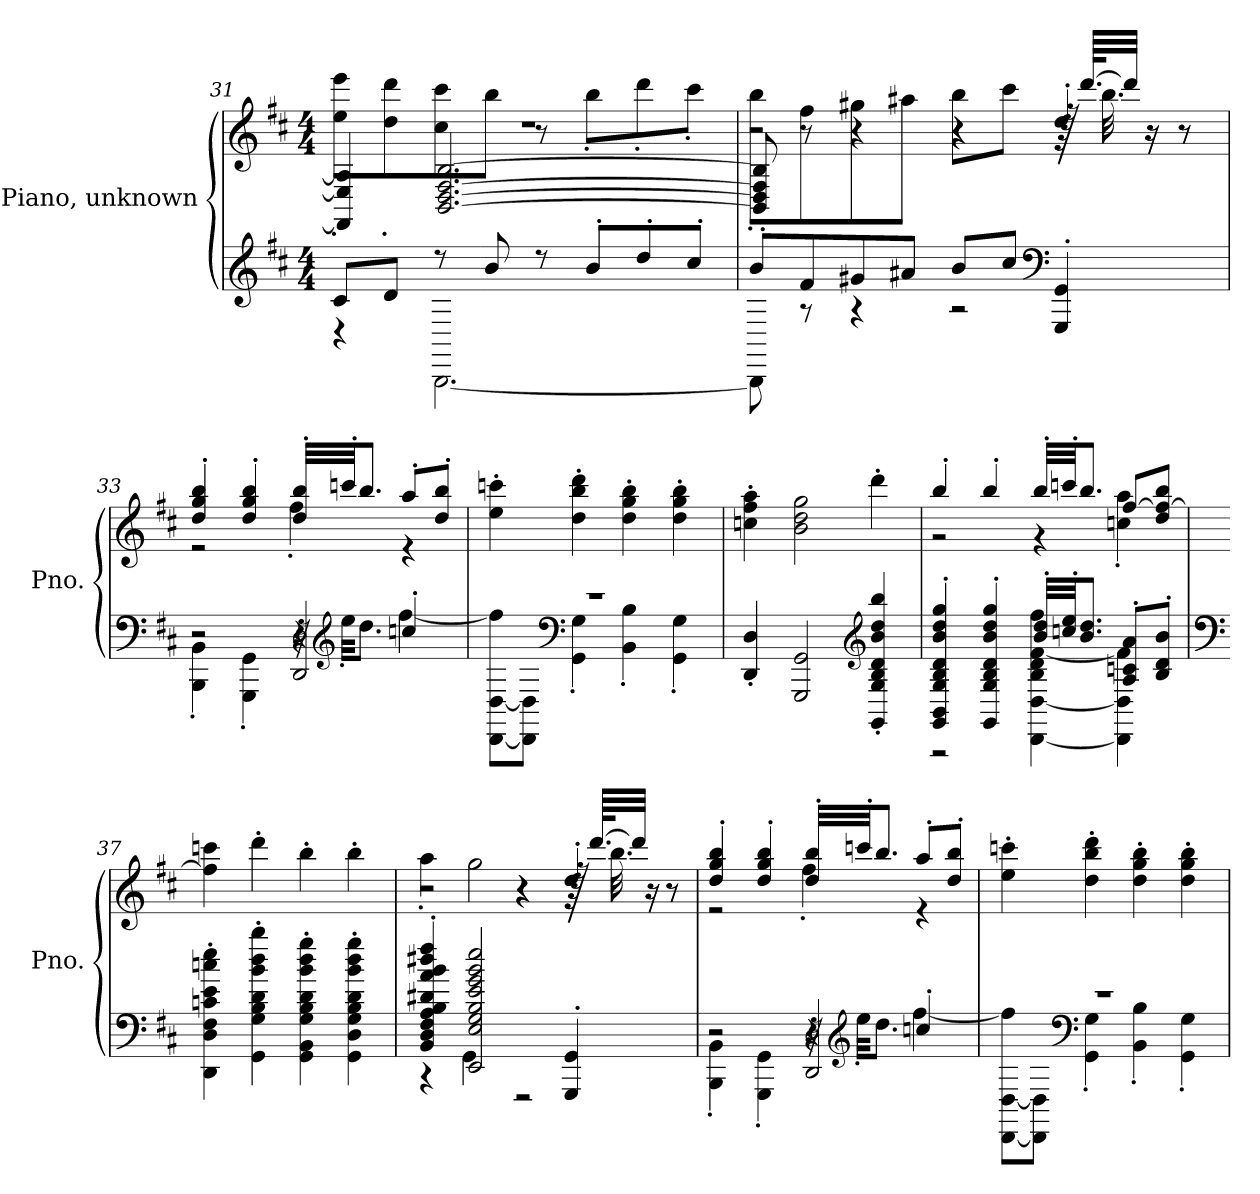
**kern	**kern
*part1	*part1
*staff2	*staff1
*I"Piano, unknown	*
*I'Pno.	*
*clefG2	*clefG2
*k[f#c#]	*k[f#c#]
*M4/4	*M4/4
=31	=31
*^	*^
*	*	*	*^
8c#/L	4r	1r	8ee\' 8eee\'L	4FF#/] 4E/] 4A#/]
8d/J	.	.	8dd\' 8ddd\'	.
8r	[2.BBB\	.	8cc#\ 8ccc#\	[2.BB/ [2.D/ [2.F#/ [2.B/
8b/	.	.	8bb\J	.
8r	.	.	8r	.
8b'/L	.	.	8bb'\L	.
8dd'/	.	.	8ddd'\	.
8cc#'/J	.	.	8ccc#'\J	.
!!LO:LB:g=z	!!	!!
=32	=32	=32	=32	=32
8b'/L	8BBB\]	2r	8bb'\L	8BB/] 8D/] 8F#/] 8B/]
8f#/	8r	.	8ff#\	8r
8g#X/	4r	.	8gg#X\	4r
8a#X/J	.	.	8aa#X\J	.
8b/L	2r	4r	8bb\L	4r
8cc#/J	.	.	8ccc#\J	.
*clefF4	*	*	*	*
4GGG/' 4GG/'	.	128r	64r	4dd'/
.	.	[64.ddd/KLLL	.	.
.	.	.	32.bb\	.
.	.	32ddd/JJJ]	.	.
.	.	16r	16r	.
.	.	8r	8r	.
*	*	*	*v	*v
=33	=33	=33	=33
*	*^	*	*
2r	4BBB\' 4BB\'	2r	4dd/' 4gg/' 4bb/'	2r
.	4GGG\' 4GG\'	.	4dd/' 4gg/' 4bb/'	.
4r	32r	2DD/ 2D/	32dd/' 32bb/'LLL	4ff#'\
*clefG2	*	*	*	*
.	32ee'\KKL	.	32cccn'/JJ	.
.	8.dd\J	.	8.bb/J	.
4ccn'/	[4ff#\	.	8aa'/L	4r
.	.	.	8dd/' 8bb/'J	.
*	*v	*v	*	*
*	*	*v	*v
=34	=34	=34
1r	[8DD\ [8D\ 8ff#\]L	4ee\' 4cccn\'
.	8DD\] 8D\]J	.
*clefF4	*	*
.	4GG\' 4G\'	4dd\' 4bb\' 4ddd\'
.	4BB\' 4B\'	4dd\' 4gg\' 4bb\'
.	4GG\' 4G\'	4dd\' 4gg\' 4bb\'
*v	*v	*
!!LO:LB:g=z
=35	=35
4DD/' 4D/'	4ccn\' 4ff#\' 4aa\'
2GGG/ 2GG/	2b\ 2dd\ 2gg\
*clefG2	*
4GG/' 4G/' 4B/' 4d/' 4b/' 4dd/' 4bb/'	4ddd'\
=36	=36
*^	*^
4GG/' 4BB/' 4G/' 4B/' 4d/' 4b/' 4dd/' 4gg/'	2r	4bb'/	2r
4GG/' 4G/' 4B/' 4d/' 4b/' 4dd/' 4gg/'	.	4bb'/	.
32b/' 32dd/'LLL	[4DD\ [4D\ 4B\ 4d\ [4f#\ 4ff#\	32bb'/LLL	4r
32ccn/' 32ee/'JJ	.	32cccn'/JJ	.
8.b/ 8.dd/J	.	8.bb/J	.
8A/' 8cn/' 8a/'L	4DD\] 4D\] 4f#\]	[8ff#/L	4ccn\' 4aa\'
8B/' 8d/' 8b/'J	.	8dd/ 8ff#/_ 8bb/J	.
*v	*v	*	*
*	*v	*v
=37	=37
*clefF4	*
4DD\' 4D\' 4F#\' 4cn\' 4e\' 4ccn\' 4ee\'	4ff#\] 4cccn\
4GG\' 4G\' 4B\' 4d\' 4b\' 4dd\' 4bb\'	4ddd'\
4GG\' 4BB\' 4G\' 4B\' 4d\' 4b\' 4dd\' 4gg\'	4bb'\
4GG\' 4D\' 4G\' 4B\' 4d\' 4b\' 4dd\' 4gg\'	4bb'\
=38	=38
*^	*^
*	*	*	*^
4BB/' 4D/' 4F#/' 4A/' 4B/' 4d#X/' 4a/' 4b/' 4dd#X/' 4ff#/'	4r	2r	4aa'\	2r
2EE/ 2E/ 2G/ 2B/ 2e/ 2g/ 2b/ 2ee/	4GG\	.	2gg\	.
.	2r	4r	.	4r
4GGG/' 4GG/'	.	128r	64r	4dd'/
.	.	[64.ddd/KLLL	.	.
.	.	.	32.bb\	.
.	.	32ddd/JJJ]	.	.
.	.	16r	16r	.
.	.	8r	8r	.
*	*	*	*v	*v
!!LO:LB:g=z
=39	=39	=39	=39
*	*^	*	*
2r	4BBB\' 4BB\'	2r	4dd/' 4gg/' 4bb/'	2r
.	4GGG\' 4GG\'	.	4dd/' 4gg/' 4bb/'	.
4r	32r	2DD/ 2D/	32dd/' 32bb/'LLL	4ff#'\
*clefG2	*	*	*	*
.	32ee'\KKL	.	32cccn'/JJ	.
.	8.dd\J	.	8.bb/J	.
4ccn'/	[4ff#\	.	8aa'/L	4r
.	.	.	8dd/' 8bb/'J	.
*	*v	*v	*	*
*	*	*v	*v
=40	=40	=40
1r	[8DD\ [8D\ 8ff#\]L	4ee\' 4cccn\'
.	8DD\] 8D\]J	.
*clefF4	*	*
.	4GG\' 4G\'	4dd\' 4bb\' 4ddd\'
.	4BB\' 4B\'	4dd\' 4gg\' 4bb\'
.	4GG\' 4G\'	4dd\' 4gg\' 4bb\'
*v	*v	*
=	=
*-	*-
